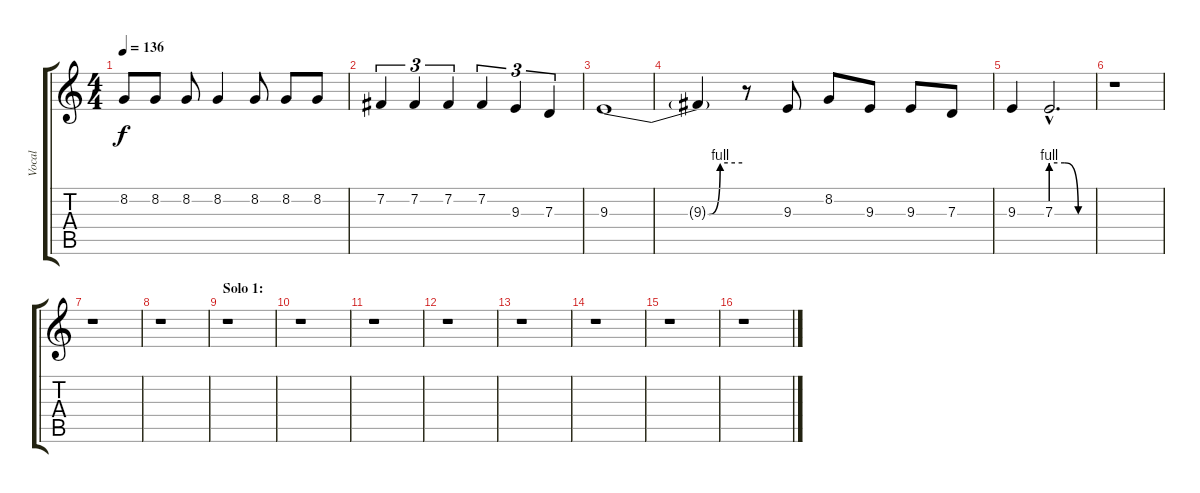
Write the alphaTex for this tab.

\track ("Vocal" "Vocal") {instrument oboe}
\staff {score tabs}
\tuning (E4 B3 G3 D3 A2 E2) {hide}
\ts (4 4)
\tempo 136
\clef g2
\ks c
8.2.8{dy f} 8.2.8 8.2.8 8.2.4 8.2.8 8.2.8 8.2.8 |
7.2.4{tu (3 2)} 7.2.4{tu (3 2)} 7.2.4{tu (3 2)} 7.2.4{tu (3 2)} 9.3.4{tu (3 2)} 7.3.4{tu (3 2)} |
9.3{be (custom 0 0 45 0 50 4 60 4)}.1 |
9.3{t}.4 r.8 9.3.8 8.2.8 9.3.8 9.3.8 7.3.8 |
9.3.4 7.3{be (custom 0 4 20 4 40 0 60 0) hac}.2{d} |
r.1 |
r.1 |
r.1 |
\section ("" "Solo 1:")
r.1 |
r.1 |
r.1 |
r.1 |
r.1 |
r.1 |
r.1 |
r.1
